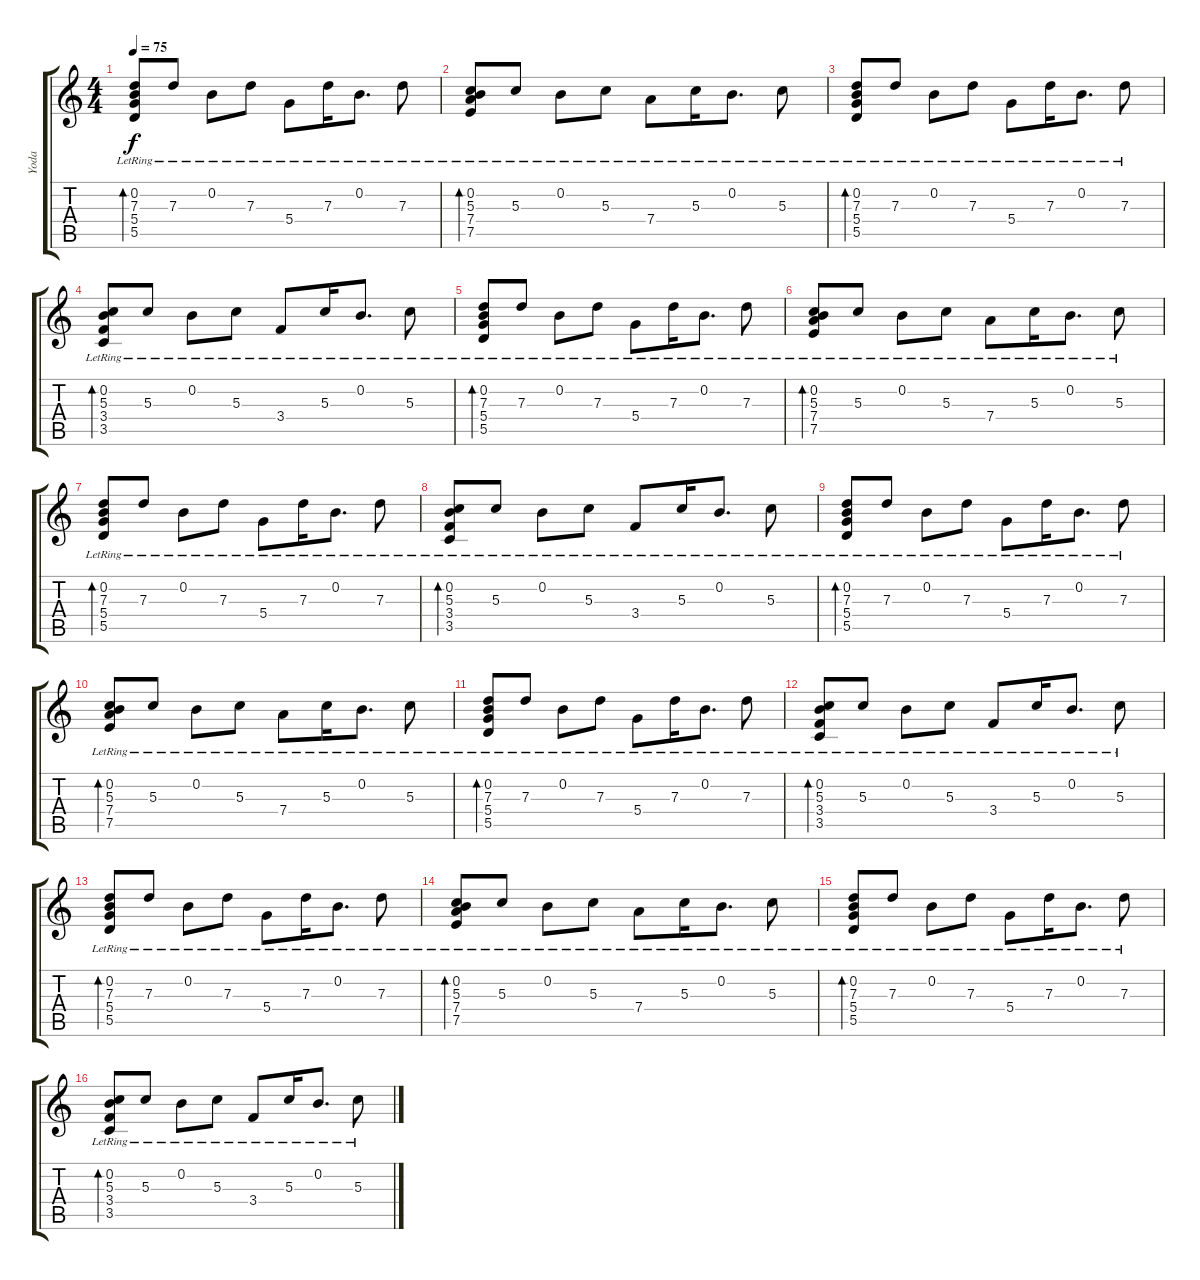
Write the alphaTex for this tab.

\track ("Yoda" "Yoda") {instrument electricguitarjazz}
\staff {score tabs}
\tuning (E4 B3 G3 D3 A2 E2) {hide}
\ts (4 4)
\tempo 75
\clef g2
\ks c
(0.2{lr} 7.3{lr} 5.4{lr} 5.5{lr}).8{bd 60 dy f} 7.3{lr}.8 0.2{lr}.8 7.3{lr}.8 5.4{lr}.8 7.3{lr}.16 0.2{lr}.8{d} 7.3{lr}.8 |
(0.2{lr} 5.3{lr} 7.4{lr} 7.5{lr}).8{bd 60} 5.3{lr}.8 0.2{lr}.8 5.3{lr}.8 7.4{lr}.8 5.3{lr}.16 0.2{lr}.8{d} 5.3{lr}.8 |
(0.2{lr} 7.3{lr} 5.4{lr} 5.5{lr}).8{bd 60} 7.3{lr}.8 0.2{lr}.8 7.3{lr}.8 5.4{lr}.8 7.3{lr}.16 0.2{lr}.8{d} 7.3{lr}.8 |
(0.2{lr} 5.3{lr} 3.4{lr} 3.5{lr}).8{bd 60} 5.3{lr}.8 0.2{lr}.8 5.3{lr}.8 3.4{lr}.8 5.3{lr}.16 0.2{lr}.8{d} 5.3{lr}.8 |
(0.2{lr} 7.3{lr} 5.4{lr} 5.5{lr}).8{bd 60} 7.3{lr}.8 0.2{lr}.8 7.3{lr}.8 5.4{lr}.8 7.3{lr}.16 0.2{lr}.8{d} 7.3{lr}.8 |
(0.2{lr} 5.3{lr} 7.4{lr} 7.5{lr}).8{bd 60} 5.3{lr}.8 0.2{lr}.8 5.3{lr}.8 7.4{lr}.8 5.3{lr}.16 0.2{lr}.8{d} 5.3{lr}.8 |
(0.2{lr} 7.3{lr} 5.4{lr} 5.5{lr}).8{bd 60} 7.3{lr}.8 0.2{lr}.8 7.3{lr}.8 5.4{lr}.8 7.3{lr}.16 0.2{lr}.8{d} 7.3{lr}.8 |
(0.2{lr} 5.3{lr} 3.4{lr} 3.5{lr}).8{bd 60} 5.3{lr}.8 0.2{lr}.8 5.3{lr}.8 3.4{lr}.8 5.3{lr}.16 0.2{lr}.8{d} 5.3{lr}.8 |
(0.2{lr} 7.3{lr} 5.4{lr} 5.5{lr}).8{bd 60} 7.3{lr}.8 0.2{lr}.8 7.3{lr}.8 5.4{lr}.8 7.3{lr}.16 0.2{lr}.8{d} 7.3{lr}.8 |
(0.2{lr} 5.3{lr} 7.4{lr} 7.5{lr}).8{bd 60} 5.3{lr}.8 0.2{lr}.8 5.3{lr}.8 7.4{lr}.8 5.3{lr}.16 0.2{lr}.8{d} 5.3{lr}.8 |
(0.2{lr} 7.3{lr} 5.4{lr} 5.5{lr}).8{bd 60} 7.3{lr}.8 0.2{lr}.8 7.3{lr}.8 5.4{lr}.8 7.3{lr}.16 0.2{lr}.8{d} 7.3{lr}.8 |
(0.2{lr} 5.3{lr} 3.4{lr} 3.5{lr}).8{bd 60} 5.3{lr}.8 0.2{lr}.8 5.3{lr}.8 3.4{lr}.8 5.3{lr}.16 0.2{lr}.8{d} 5.3{lr}.8 |
(0.2{lr} 7.3{lr} 5.4{lr} 5.5{lr}).8{bd 60} 7.3{lr}.8 0.2{lr}.8 7.3{lr}.8 5.4{lr}.8 7.3{lr}.16 0.2{lr}.8{d} 7.3{lr}.8 |
(0.2{lr} 5.3{lr} 7.4{lr} 7.5{lr}).8{bd 60} 5.3{lr}.8 0.2{lr}.8 5.3{lr}.8 7.4{lr}.8 5.3{lr}.16 0.2{lr}.8{d} 5.3{lr}.8 |
(0.2{lr} 7.3{lr} 5.4{lr} 5.5{lr}).8{bd 60} 7.3{lr}.8 0.2{lr}.8 7.3{lr}.8 5.4{lr}.8 7.3{lr}.16 0.2{lr}.8{d} 7.3{lr}.8 |
(0.2{lr} 5.3{lr} 3.4{lr} 3.5{lr}).8{bd 60} 5.3{lr}.8 0.2{lr}.8 5.3{lr}.8 3.4{lr}.8 5.3{lr}.16 0.2{lr}.8{d} 5.3{lr}.8
